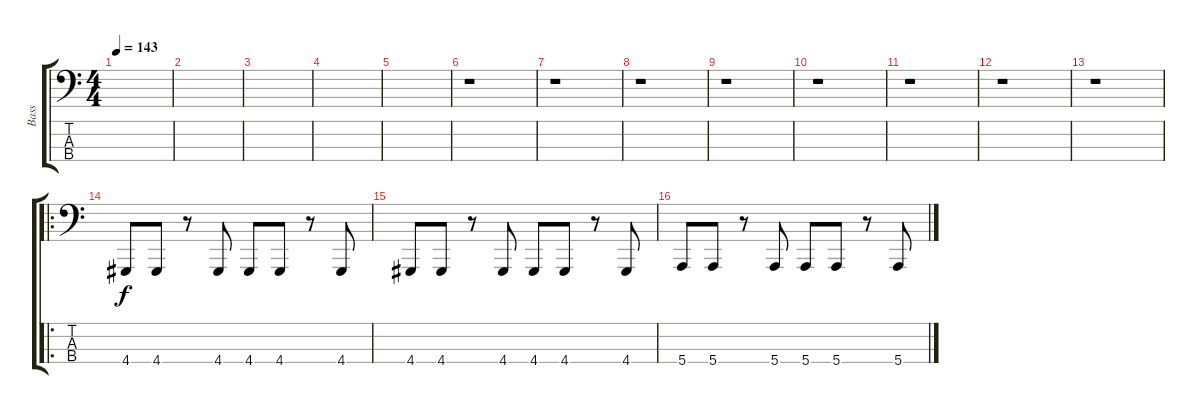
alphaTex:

\track ("Bass" "Bass") {instrument lead8bassandlead}
\staff {score tabs}
\tuning (G2 D2 A1 E1) {hide}
\ts (4 4)
\tempo 143
\clef f4
\ks c
|
|
|
|
|
r.1 |
r.1 |
r.1 |
r.1 |
r.1 |
r.1 |
r.1 |
r.1 |
\ro
4.4.8 4.4.8 r.8 4.4.8 4.4.8 4.4.8 r.8 4.4.8 |
4.4.8 4.4.8 r.8 4.4.8 4.4.8 4.4.8 r.8 4.4.8 |
5.4.8 5.4.8 r.8 5.4.8 5.4.8 5.4.8 r.8 5.4.8
